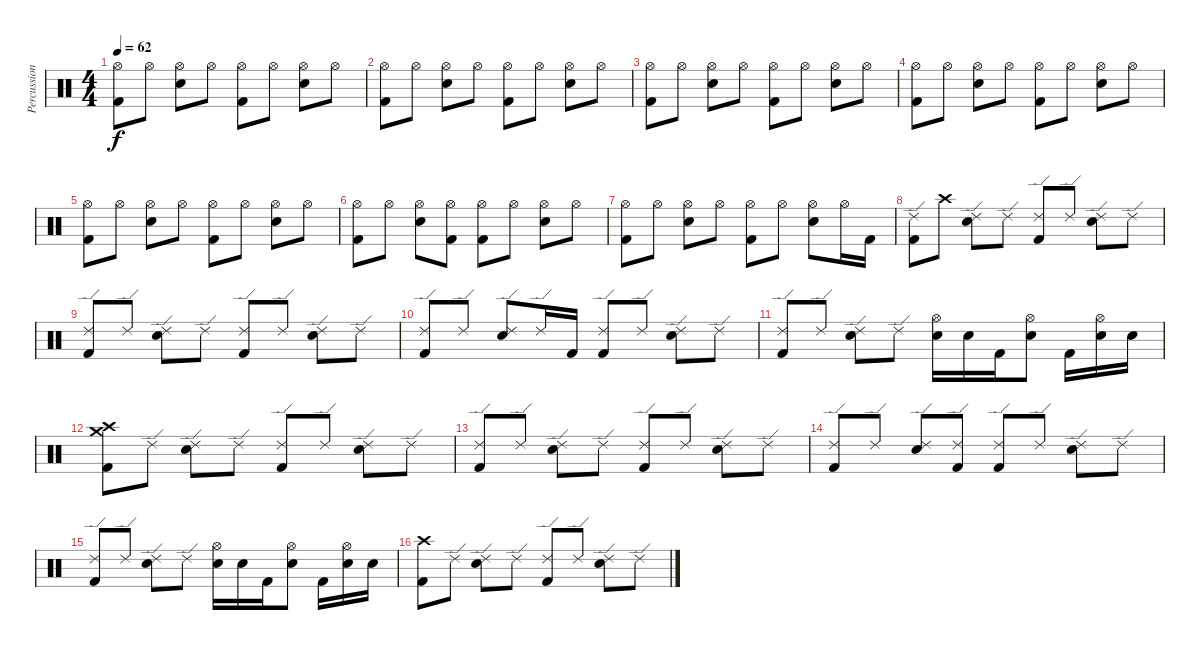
\track ("Percussion" "Percussion") {instrument percussion}
\staff {score}
\articulation defaults
\ts (4 4)
\tempo 62
\clef neutral
\ks c
("Hi-Hat (open)" "Kick (hit) 2").8{dy f} "Hi-Hat (open)".8 ("Hi-Hat (open)" "Snare (hit) 2").8 "Hi-Hat (open)".8 ("Hi-Hat (open)" "Kick (hit) 2").8 "Hi-Hat (open)".8 ("Hi-Hat (open)" "Snare (hit) 2").8 "Hi-Hat (open)".8 |
("Hi-Hat (open)" "Kick (hit) 2").8 "Hi-Hat (open)".8 ("Hi-Hat (open)" "Snare (hit) 2").8 "Hi-Hat (open)".8 ("Hi-Hat (open)" "Kick (hit) 2").8 "Hi-Hat (open)".8 ("Hi-Hat (open)" "Snare (hit) 2").8 "Hi-Hat (open)".8 |
("Hi-Hat (open)" "Kick (hit) 2").8 "Hi-Hat (open)".8 ("Hi-Hat (open)" "Snare (hit) 2").8 "Hi-Hat (open)".8 ("Hi-Hat (open)" "Kick (hit) 2").8 "Hi-Hat (open)".8 ("Hi-Hat (open)" "Snare (hit) 2").8 "Hi-Hat (open)".8 |
("Hi-Hat (open)" "Kick (hit) 2").8 "Hi-Hat (open)".8 ("Hi-Hat (open)" "Snare (hit) 2").8 "Hi-Hat (open)".8 ("Hi-Hat (open)" "Kick (hit) 2").8 "Hi-Hat (open)".8 ("Hi-Hat (open)" "Snare (hit) 2").8 "Hi-Hat (open)".8 |
("Hi-Hat (open)" "Kick (hit) 2").8 "Hi-Hat (open)".8 ("Hi-Hat (open)" "Snare (hit) 2").8 "Hi-Hat (open)".8 ("Hi-Hat (open)" "Kick (hit) 2").8 "Hi-Hat (open)".8 ("Hi-Hat (open)" "Snare (hit) 2").8 "Hi-Hat (open)".8 |
("Hi-Hat (open)" "Kick (hit) 2").8 "Hi-Hat (open)".8 ("Hi-Hat (open)" "Snare (hit) 2").8 ("Hi-Hat (open)" "Kick (hit) 2").8 ("Hi-Hat (open)" "Kick (hit) 2").8 "Hi-Hat (open)".8 ("Hi-Hat (open)" "Snare (hit) 2").8 "Hi-Hat (open)".8 |
("Hi-Hat (open)" "Kick (hit) 2").8 "Hi-Hat (open)".8 ("Hi-Hat (open)" "Snare (hit) 2").8 "Hi-Hat (open)".8 ("Hi-Hat (open)" "Kick (hit) 2").8 "Hi-Hat (open)".8 ("Hi-Hat (open)" "Snare (hit) 2").8 "Hi-Hat (open)".16 "Kick (hit) 2".16 |
("Ride (edge) 2" "Kick (hit) 2").8 "Crash high (hit)".8 ("Ride (edge) 2" "Snare (hit) 2").8 "Ride (edge) 2".8 ("Ride (edge) 2" "Kick (hit) 2").8 "Ride (edge) 2".8 ("Ride (edge) 2" "Snare (hit) 2").8 "Ride (edge) 2".8 |
("Ride (edge) 2" "Kick (hit) 2").8 "Ride (edge) 2".8 ("Ride (edge) 2" "Snare (hit) 2").8 "Ride (edge) 2".8 ("Ride (edge) 2" "Kick (hit) 2").8 "Ride (edge) 2".8 ("Ride (edge) 2" "Snare (hit) 2").8 "Ride (edge) 2".8 |
("Ride (edge) 2" "Kick (hit) 2").8 "Ride (edge) 2".8 ("Ride (edge) 2" "Snare (hit) 2").8 "Ride (edge) 2".16 "Kick (hit) 2".16 ("Ride (edge) 2" "Kick (hit) 2").8 "Ride (edge) 2".8 ("Ride (edge) 2" "Snare (hit) 2").8 "Ride (edge) 2".8 |
("Ride (edge) 2" "Kick (hit) 2").8 "Ride (edge) 2".8 ("Ride (edge) 2" "Snare (hit) 2").8 "Ride (edge) 2".8 ("Hi-Hat (open)" "Snare (hit) 2").16 "Snare (hit) 2".16 "Kick (hit) 2".16 ("Hi-Hat (open)" "Snare (hit) 2").8 "Kick (hit) 2".16 ("Hi-Hat (open)" "Snare (hit) 2").16 "Snare (hit) 2".16 |
("Crash medium (hit)" "Crash high (hit)" "Kick (hit) 2").8 "Ride (edge) 2".8 ("Ride (edge) 2" "Snare (hit) 2").8 "Ride (edge) 2".8 ("Ride (edge) 2" "Kick (hit) 2").8 "Ride (edge) 2".8 ("Ride (edge) 2" "Snare (hit) 2").8 "Ride (edge) 2".8 |
("Ride (edge) 2" "Kick (hit) 2").8 "Ride (edge) 2".8 ("Ride (edge) 2" "Snare (hit) 2").8 "Ride (edge) 2".8 ("Ride (edge) 2" "Kick (hit) 2").8 "Ride (edge) 2".8 ("Ride (edge) 2" "Snare (hit) 2").8 "Ride (edge) 2".8 |
("Ride (edge) 2" "Kick (hit) 2").8 "Ride (edge) 2".8 ("Ride (edge) 2" "Snare (hit) 2").8 ("Ride (edge) 2" "Kick (hit) 2").8 ("Ride (edge) 2" "Kick (hit) 2").8 "Ride (edge) 2".8 ("Ride (edge) 2" "Snare (hit) 2").8 "Ride (edge) 2".8 |
("Ride (edge) 2" "Kick (hit) 2").8 "Ride (edge) 2".8 ("Ride (edge) 2" "Snare (hit) 2").8 "Ride (edge) 2".8 ("Hi-Hat (open)" "Snare (hit) 2").16 "Snare (hit) 2".16 "Kick (hit) 2".16 ("Hi-Hat (open)" "Snare (hit) 2").8 "Kick (hit) 2".16 ("Hi-Hat (open)" "Snare (hit) 2").16 "Snare (hit) 2".16 |
("Crash high (hit)" "Kick (hit) 2").8 "Ride (edge) 2".8 ("Ride (edge) 2" "Snare (hit) 2").8 "Ride (edge) 2".8 ("Ride (edge) 2" "Kick (hit) 2").8 "Ride (edge) 2".8 ("Ride (edge) 2" "Snare (hit) 2").8 "Ride (edge) 2".8
